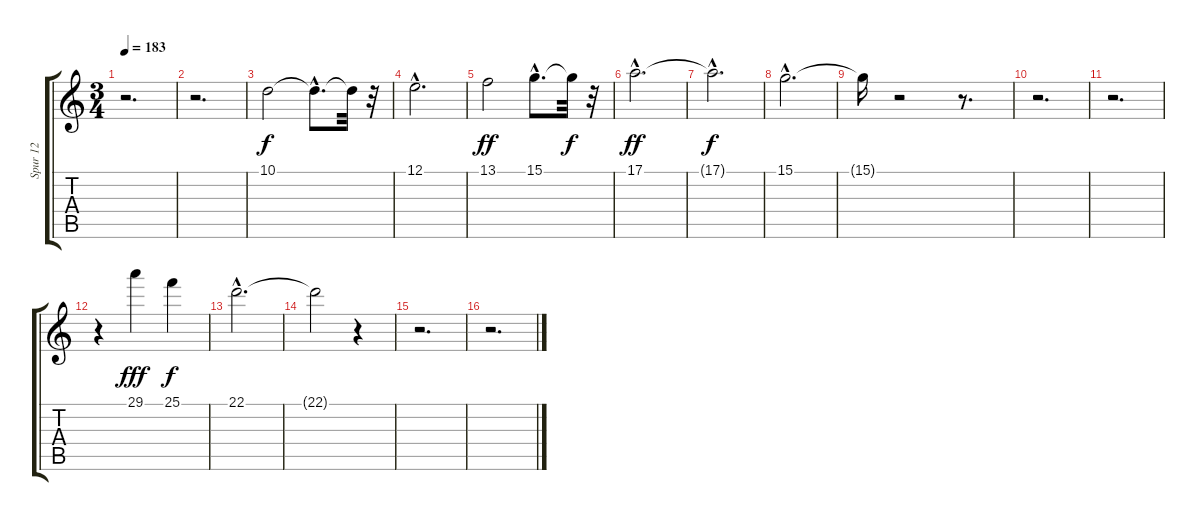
\track ("Spur 12" "Spur 12") {instrument ocarina}
\staff {score tabs}
\tuning (E4 B3 G3 D3 A2 E2) {hide}
\ts (3 4)
\tempo 183
\clef g2
\ks c
r.2{d dy f} |
r.2{d} |
10.1.2 10.1{hac t}.8{d} 10.1{t}.32 r.32 |
12.1{hac}.2{d} |
13.1.2{dy ff} 15.1{hac}.8{d} 15.1{t}.32{dy f} r.32 |
17.1{hac}.2{d dy ff} |
17.1{hac t}.2{d dy f} |
15.1{hac}.2{d} |
15.1{t}.16 r.2 r.8{d} |
r.2{d} |
r.2{d} |
r.4 29.1.4{dy fff} 25.1.4{dy f} |
22.1{hac}.2{d} |
22.1{t}.2 r.4 |
r.2{d} |
r.2{d}
